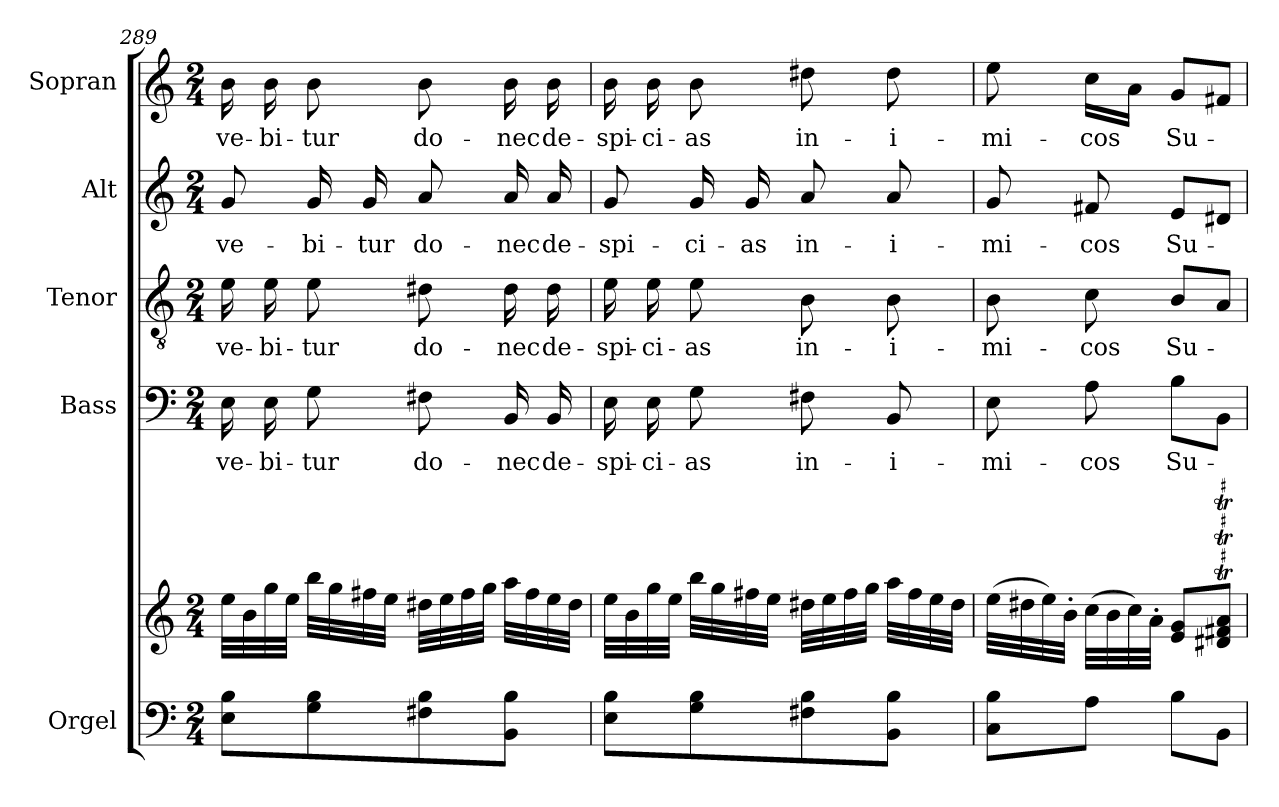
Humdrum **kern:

**kern	**kern	**kern	**text	**kern	**text	**kern	**text	**kern	**text
*part5	*part5	*part4	*part4	*part3	*part3	*part2	*part2	*part1	*part1
*staff6	*staff5	*staff4	*staff4	*staff3	*staff3	*staff2	*staff2	*staff1	*staff1
*I"Orgel	*	*I"Bass	*	*I"Tenor	*	*I"Alt	*	*I"Sopran	*
*I'Org.	*	*I'B.	*	*I'T.	*	*I'A.	*	*I'S.	*
*clefF4	*clefG2	*clefF4	*	*clefGv2	*	*clefG2	*	*clefG2	*
*k[]	*k[]	*k[]	*	*k[]	*	*k[]	*	*k[]	*
*C:	*C:	*C:	*	*C:	*	*C:	*	*C:	*
*M2/4	*M2/4	*M2/4	*	*M2/4	*	*M2/4	*	*M2/4	*
=289	=289	=289	=289	=289	=289	=289	=289	=289	=289
!	!	!	!LO:LY:b	!	!LO:LY:b	!	!LO:LY:b	!	!LO:LY:b
8E\ 8B\L	32ee\LLL	16E\	ve-	16e\	-ve-	8g/	-ve-	16b\	-ve-
.	32b\	.	.	.	.	.	.	.	.
!	!	!	!LO:LY:b	!	!LO:LY:b	!	!	!	!LO:LY:b
.	32gg\	16E\	-bi-	16e\	-bi-	.	.	16b\	-bi-
.	32ee\JJJ	.	.	.	.	.	.	.	.
!	!	!	!LO:LY:b	!	!LO:LY:b	!	!LO:LY:b	!	!LO:LY:b
8G\ 8B\	32bb\LLL	8G\	-tur	8e\	-tur	16g/	-bi-	8b\	-tur
.	32gg\	.	.	.	.	.	.	.	.
!	!	!	!	!	!	!	!LO:LY:b	!	!
.	32ff#X\	.	.	.	.	16g/	-tur	.	.
.	32ee\JJJ	.	.	.	.	.	.	.	.
!	!	!	!LO:LY:b	!	!LO:LY:b	!	!LO:LY:b	!	!LO:LY:b
8F#X\ 8B\	32dd#X\LLL	8F#X\	do-	8d#X\	do-	8a/	do-	8b\	do-
.	32ee\	.	.	.	.	.	.	.	.
.	32ff#\	.	.	.	.	.	.	.	.
.	32gg\JJJ	.	.	.	.	.	.	.	.
!	!	!	!LO:LY:b	!	!LO:LY:b	!	!LO:LY:b	!	!LO:LY:b
8BB\ 8B\J	32aa\LLL	16BB/	-nec	16d#\	-nec	16a/	-nec	16b\	-nec
.	32ff#\	.	.	.	.	.	.	.	.
!	!	!	!LO:LY:b	!	!LO:LY:b	!	!LO:LY:b	!	!LO:LY:b
.	32ee\	16BB/	de-	16d#\	de-	16a/	de-	16b\	de-
.	32dd#\JJJ	.	.	.	.	.	.	.	.
!!LO:PB:g=z
=290	=290	=290	=290	=290	=290	=290	=290	=290	=290
!	!	!	!LO:LY:b	!	!LO:LY:b	!	!LO:LY:b	!	!LO:LY:b
8E\ 8B\L	32ee\LLL	16E\	-spi-	16e\	-spi-	8g/	-spi-	16b\	-spi-
.	32b\	.	.	.	.	.	.	.	.
!	!	!	!LO:LY:b	!	!LO:LY:b	!	!	!	!LO:LY:b
.	32gg\	16E\	-ci-	16e\	-ci-	.	.	16b\	-ci-
.	32ee\JJJ	.	.	.	.	.	.	.	.
!	!	!	!LO:LY:b	!	!LO:LY:b	!	!LO:LY:b	!	!LO:LY:b
8G\ 8B\	32bb\LLL	8G\	-as	8e\	-as	16g/	-ci-	8b\	-as
.	32gg\	.	.	.	.	.	.	.	.
!	!	!	!	!	!	!	!LO:LY:b	!	!
.	32ff#X\	.	.	.	.	16g/	-as	.	.
.	32ee\JJJ	.	.	.	.	.	.	.	.
!	!	!	!LO:LY:b	!	!LO:LY:b	!	!LO:LY:b	!	!LO:LY:b
8F#X\ 8B\	32dd#X\LLL	8F#X\	in-	8B\	in-	8a/	in-	8dd#X\	in-
.	32ee\	.	.	.	.	.	.	.	.
.	32ff#\	.	.	.	.	.	.	.	.
.	32gg\JJJ	.	.	.	.	.	.	.	.
!	!	!	!LO:LY:b	!	!LO:LY:b	!	!LO:LY:b	!	!LO:LY:b
8BB\ 8B\J	32aa\LLL	8BB/	-i-	8B\	-i-	8a/	-i-	8dd#\	-i-
.	32ff#\	.	.	.	.	.	.	.	.
.	32ee\	.	.	.	.	.	.	.	.
.	32dd#\JJJ	.	.	.	.	.	.	.	.
=291	=291	=291	=291	=291	=291	=291	=291	=291	=291
!	!	!	!LO:LY:b	!	!LO:LY:b	!	!LO:LY:b	!	!LO:LY:b
8C\ 8B\L	(>32ee\LLL	8E\	-mi-	8B\	-mi-	8g/	-mi-	8ee\	-mi-
.	32dd#X\	.	.	.	.	.	.	.	.
.	32ee\)	.	.	.	.	.	.	.	.
.	32b'>\JJJ	.	.	.	.	.	.	.	.
!	!	!	!LO:LY:b	!	!LO:LY:b	!	!LO:LY:b	!	!LO:LY:b
8A\J	(>32cc\LLL	8A\	-cos	8c\	-cos	8f#X/	-cos	16cc\LL	-cos
.	32b\	.	.	.	.	.	.	.	.
.	32cc\)	.	.	.	.	.	.	16a\JJ	.
.	32a'>\JJJ	.	.	.	.	.	.	.	.
!	!	!	!LO:LY:b	!	!LO:LY:b	!	!LO:LY:b	!	!LO:LY:b
8B\L	8e/ 8g/L	8B\L	Su-	8B/L	Su-	8e/L	Su-	8g/L	Su-
8BB\J	8d#X/T 8f#X/T 8a/TJ	8BB\J	.	8A/J	.	8d#X/J	.	8f#X/J	.
=	=	=	=	=	=	=	=	=	=
*-	*-	*-	*-	*-	*-	*-	*-	*-	*-
